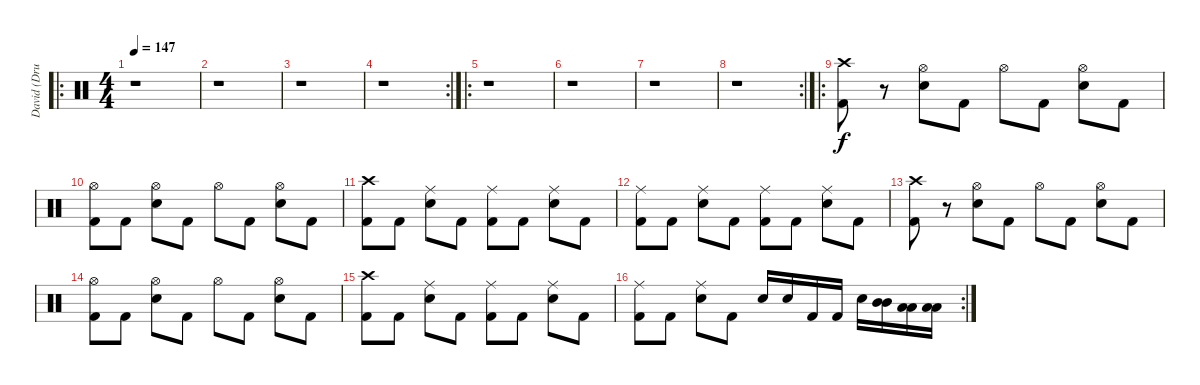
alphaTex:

\track ("David (Drums)" "David (Dru") {instrument percussion}
\staff {score}
\articulation defaults
\ro
\ts (4 4)
\tempo 147
\clef neutral
\ks c
r.1{dy f} |
r.1 |
r.1 |
\rc 2
r.1 |
\ro
r.1 |
r.1 |
r.1 |
\rc 2
r.1 |
\ro
("Crash high (hit)" "Kick (hit) 2").8 r.8 ("Hi-Hat (open)" "Electric Snare (hit)").8 "Kick (hit) 2".8 "Hi-Hat (open)".8 "Kick (hit) 2".8 ("Hi-Hat (open)" "Electric Snare (hit)").8 "Kick (hit) 2".8 |
("Hi-Hat (open)" "Kick (hit) 2").8 "Kick (hit) 2".8 ("Hi-Hat (open)" "Electric Snare (hit)").8 "Kick (hit) 2".8 "Hi-Hat (open)".8 "Kick (hit) 2".8 ("Hi-Hat (open)" "Electric Snare (hit)").8 "Kick (hit) 2".8 |
("Crash high (hit)" "Kick (hit) 2").8 "Kick (hit) 2".8 ("Ride (middle)" "Electric Snare (hit)").8 "Kick (hit) 2".8 ("Ride (middle)" "Kick (hit) 2").8 "Kick (hit) 2".8 ("Ride (middle)" "Electric Snare (hit)").8 "Kick (hit) 2".8 |
("Ride (middle)" "Kick (hit) 2").8 "Kick (hit) 2".8 ("Ride (middle)" "Electric Snare (hit)").8 "Kick (hit) 2".8 ("Ride (middle)" "Kick (hit) 2").8 "Kick (hit) 2".8 ("Ride (middle)" "Electric Snare (hit)").8 "Kick (hit) 2".8 |
("Crash high (hit)" "Kick (hit) 2").8 r.8 ("Hi-Hat (open)" "Electric Snare (hit)").8 "Kick (hit) 2".8 "Hi-Hat (open)".8 "Kick (hit) 2".8 ("Hi-Hat (open)" "Electric Snare (hit)").8 "Kick (hit) 2".8 |
("Hi-Hat (open)" "Kick (hit) 2").8 "Kick (hit) 2".8 ("Hi-Hat (open)" "Electric Snare (hit)").8 "Kick (hit) 2".8 "Hi-Hat (open)".8 "Kick (hit) 2".8 ("Hi-Hat (open)" "Electric Snare (hit)").8 "Kick (hit) 2".8 |
("Crash high (hit)" "Kick (hit) 2").8 "Kick (hit) 2".8 ("Ride (middle)" "Electric Snare (hit)").8 "Kick (hit) 2".8 ("Ride (middle)" "Kick (hit) 2").8 "Kick (hit) 2".8 ("Ride (middle)" "Electric Snare (hit)").8 "Kick (hit) 2".8 |
\rc 2
("Ride (middle)" "Kick (hit) 2").8 "Kick (hit) 2".8 ("Ride (middle)" "Electric Snare (hit)").8 "Kick (hit) 2".8 "Electric Snare (hit)".16 "Electric Snare (hit)".16 "Kick (hit) 2".16 "Kick (hit) 2".16 "Electric Snare (hit)".16 ("Mid Tom (hit)" "Mid Tom (hit)").16 ("Low Tom (hit)" "Low Tom (hit)").16 ("Low Tom (hit)" "Low Tom (hit)").16
